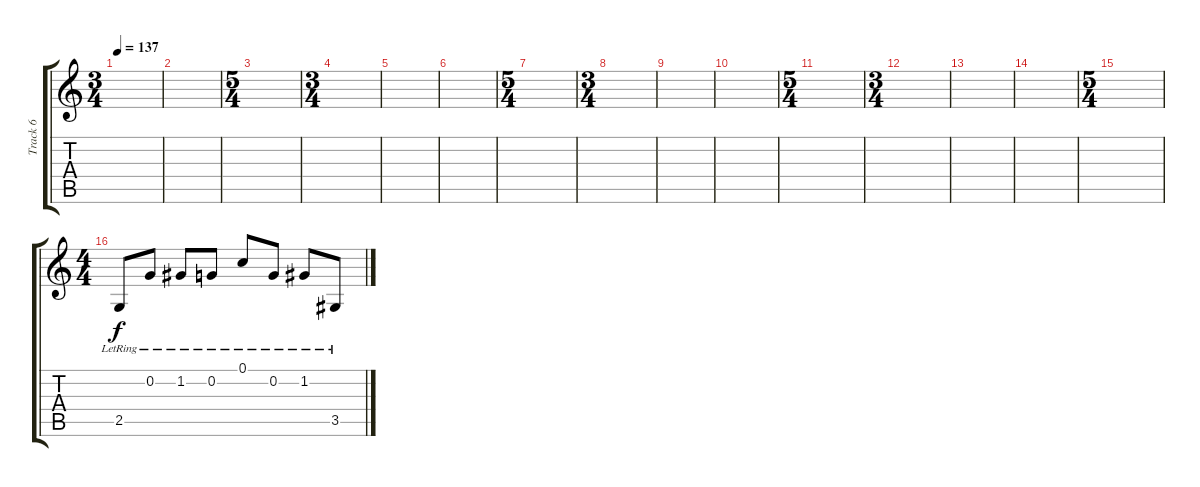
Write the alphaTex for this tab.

\track ("Track 6" "Track 6") {instrument electricguitarclean}
\staff {score tabs}
\tuning (C4 G3 Eb3 Bb2 F2 C2) {hide}
\ts (3 4)
\tempo 137
\clef g2
\ks c
|
|
\ts (5 4)
|
\ts (3 4)
|
|
|
\ts (5 4)
|
\ts (3 4)
|
|
|
\ts (5 4)
|
\ts (3 4)
|
|
|
\ts (5 4)
|
\ts (4 4)
2.5{lr}.8 0.2{lr}.8 1.2{lr}.8 0.2{lr}.8 0.1{lr}.8 0.2{lr}.8 1.2{lr}.8 3.5{lr}.8
